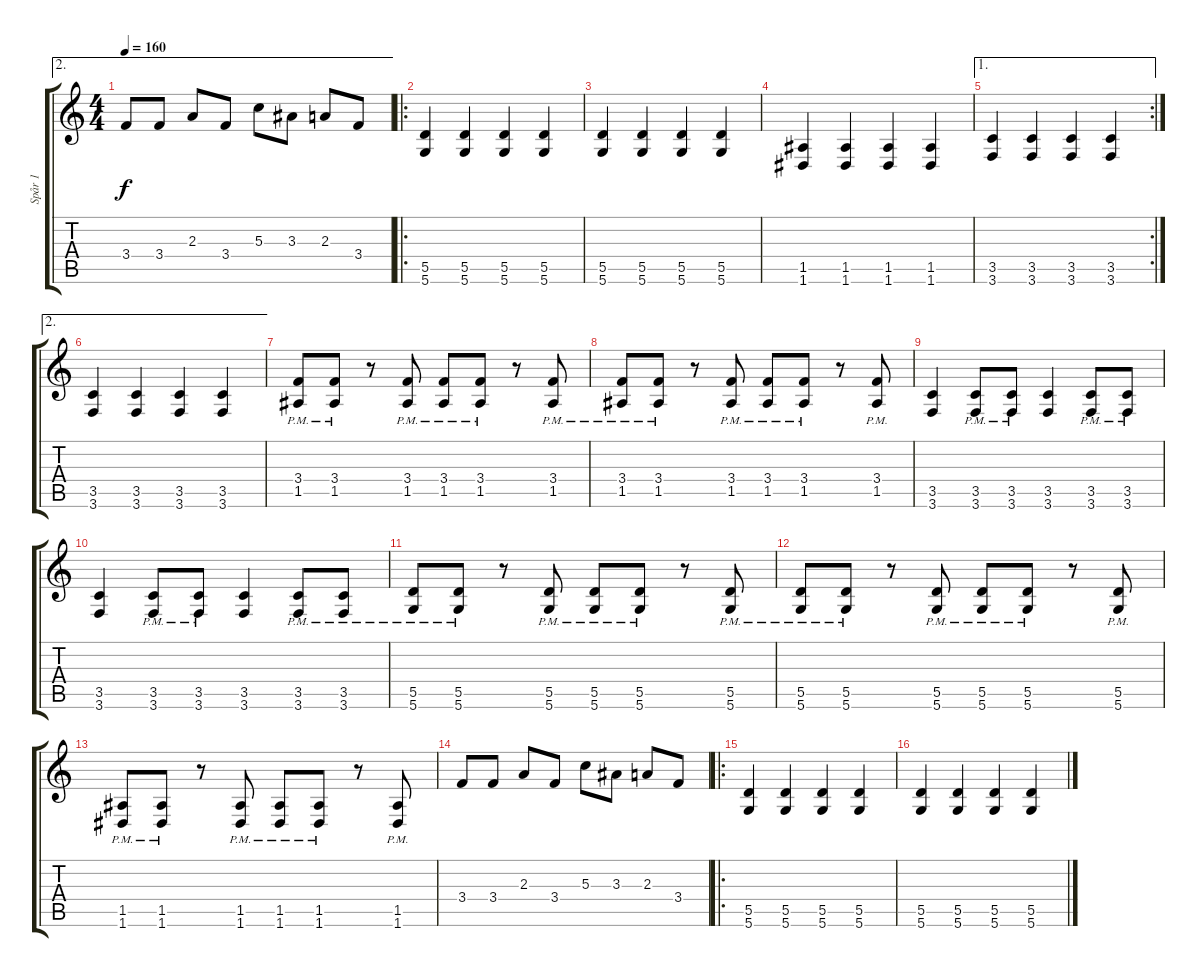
\track ("Spår 1" "Spår 1") {instrument distortionguitar}
\staff {score tabs}
\tuning (E4 B3 G3 D3 A2 D2) {hide}
\ae 2
\ts (4 4)
\tempo 160
\clef g2
\ks c
3.4.8{dy f} 3.4.8 2.3.8 3.4.8 5.3.8 3.3.8 2.3.8 3.4.8 |
\ro
(5.5 5.6).4 (5.5 5.6).4 (5.5 5.6).4 (5.5 5.6).4 |
(5.5 5.6).4 (5.5 5.6).4 (5.5 5.6).4 (5.5 5.6).4 |
(1.5 1.6).4 (1.5 1.6).4 (1.5 1.6).4 (1.5 1.6).4 |
\ae 1
\rc 2
(3.5 3.6).4 (3.5 3.6).4 (3.5 3.6).4 (3.5 3.6).4 |
\ae 2
(3.5 3.6).4 (3.5 3.6).4 (3.5 3.6).4 (3.5 3.6).4 |
(3.4{pm} 1.5{pm}).8 (3.4{pm} 1.5{pm}).8 r.8 (3.4{pm} 1.5{pm}).8 (3.4{pm} 1.5{pm}).8 (3.4{pm} 1.5{pm}).8 r.8 (3.4{pm} 1.5{pm}).8 |
(3.4{pm} 1.5{pm}).8 (3.4{pm} 1.5{pm}).8 r.8 (3.4{pm} 1.5{pm}).8 (3.4{pm} 1.5{pm}).8 (3.4{pm} 1.5{pm}).8 r.8 (3.4{pm} 1.5{pm}).8 |
(3.5 3.6).4 (3.5{pm} 3.6{pm}).8 (3.5{pm} 3.6{pm}).8 (3.5 3.6).4 (3.5{pm} 3.6{pm}).8 (3.5{pm} 3.6{pm}).8 |
(3.5 3.6).4 (3.5{pm} 3.6{pm}).8 (3.5{pm} 3.6{pm}).8 (3.5 3.6).4 (3.5{pm} 3.6{pm}).8 (3.5{pm} 3.6{pm}).8 |
(5.5{pm} 5.6{pm}).8 (5.5{pm} 5.6{pm}).8 r.8 (5.5{pm} 5.6{pm}).8 (5.5{pm} 5.6{pm}).8 (5.5{pm} 5.6{pm}).8 r.8 (5.5{pm} 5.6{pm}).8 |
(5.5{pm} 5.6{pm}).8 (5.5{pm} 5.6{pm}).8 r.8 (5.5{pm} 5.6{pm}).8 (5.5{pm} 5.6{pm}).8 (5.5{pm} 5.6{pm}).8 r.8 (5.5{pm} 5.6{pm}).8 |
(1.5{pm} 1.6{pm}).8 (1.5{pm} 1.6{pm}).8 r.8 (1.5{pm} 1.6{pm}).8 (1.5{pm} 1.6{pm}).8 (1.5{pm} 1.6{pm}).8 r.8 (1.5{pm} 1.6{pm}).8 |
3.4.8 3.4.8 2.3.8 3.4.8 5.3.8 3.3.8 2.3.8 3.4.8 |
\ro
(5.5 5.6).4 (5.5 5.6).4 (5.5 5.6).4 (5.5 5.6).4 |
(5.5 5.6).4 (5.5 5.6).4 (5.5 5.6).4 (5.5 5.6).4
